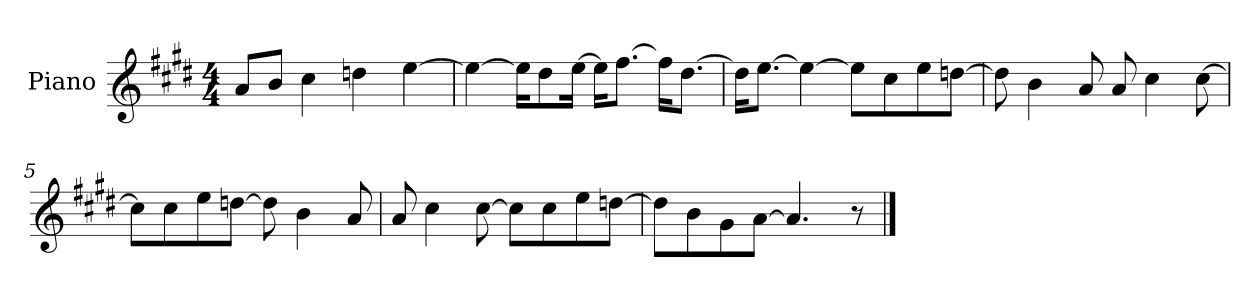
**kern
*part1
*staff1
*I"Piano
*I'P-no
*clefG2
*k[f#c#g#d#]
*M4/4
*MM90
=1
8a/L
8b/J
4cc#\
4ddn\
[4ee\
=2
4ee\_
16ee\KL]
8dd#\
[16ee\Jk
16ee\KL]
[8.ff#\J
16ff#\KL]
[8.dd#\J
=3
16dd#\KL]
[8.ee\J
4ee\_
8ee\L]
8cc#\
8ee\
[8ddn\J
=4
8dd\]
4b\
8a/
8a/
4cc#\
[8cc#\
!!LO:LB:g=z
=5
8cc#\L]
8cc#\
8ee\
[8ddn\J
8dd\]
4b\
8a/
=6
8a/
4cc#\
[8cc#\
8cc#\L]
8cc#\
8ee\
[8ddn\J
=7
8dd\L]
8b\
8g#\
[8a\J
4.a/]
8r
==
*-
